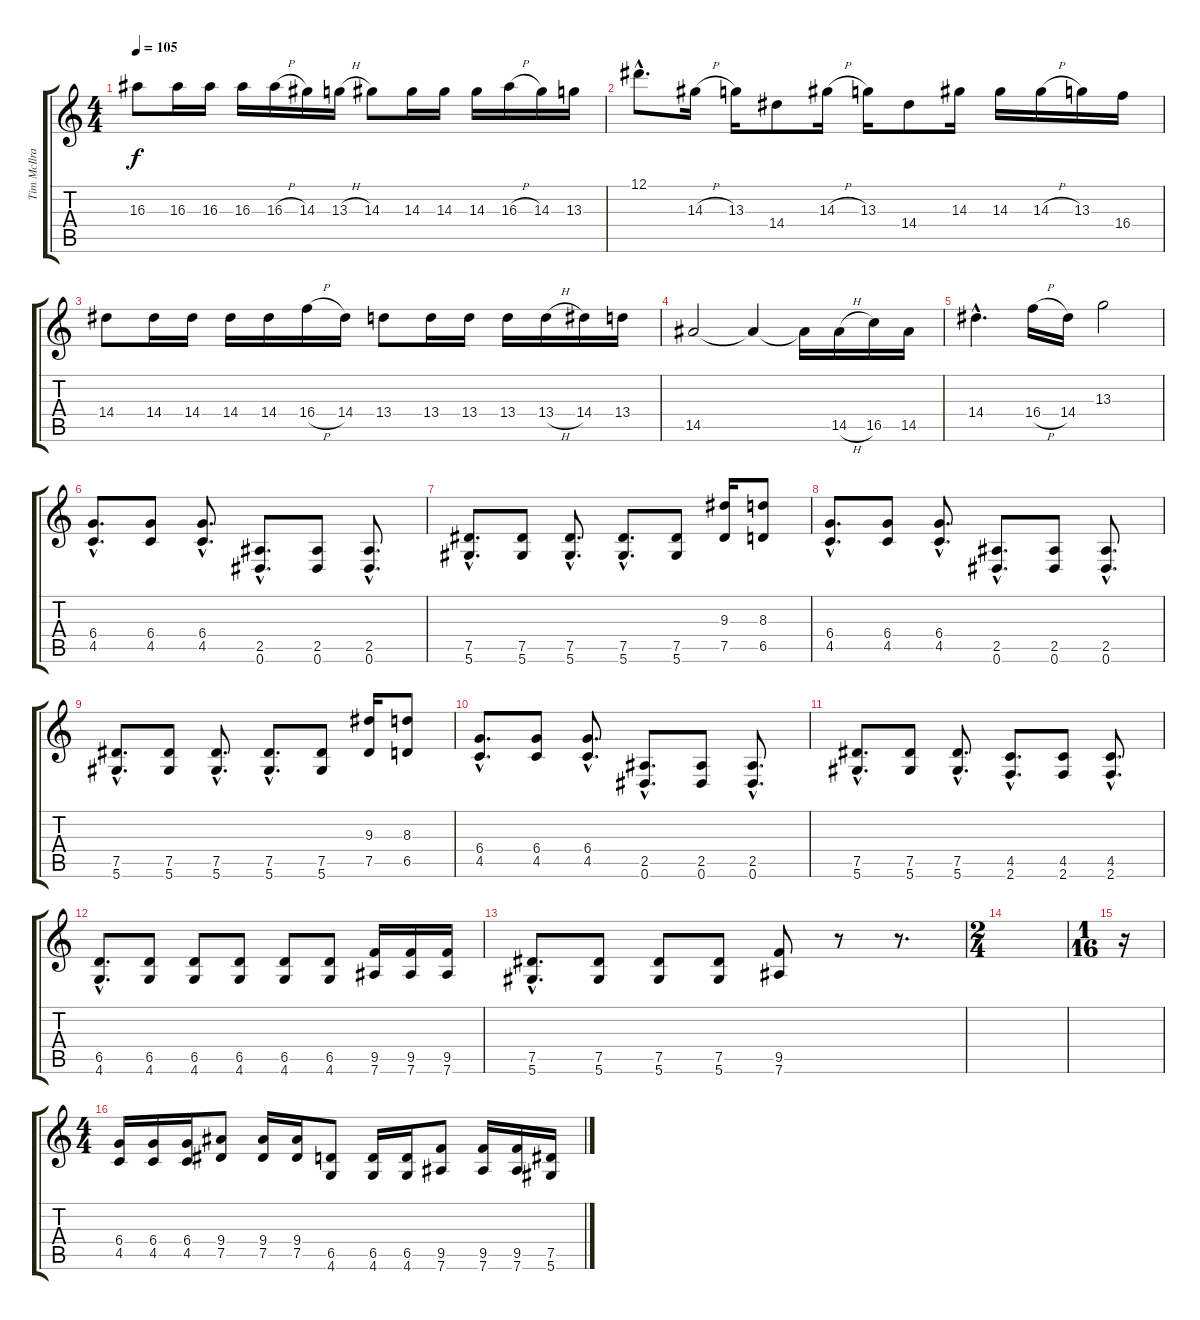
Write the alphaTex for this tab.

\track ("Tim McIlrath" "Tim McIlra") {instrument distortionguitar}
\staff {score tabs}
\tuning (Eb4 Bb3 Gb3 Db3 Ab2 Eb2) {hide}
\ts (4 4)
\tempo 105
\clef g2
\ks c
16.3.8{dy f} 16.3.16 16.3.16 16.3.16 16.3{h}.16 14.3.16 13.3{h}.16 14.3.8 14.3.16 14.3.16 14.3.16 16.3{h}.16 14.3.16 13.3.16 |
12.1{hac}.8{d} 14.3{h}.16 13.3.16 14.4.8 14.3{h}.16 13.3.16 14.4.8 14.3.16 14.3.16 14.3{h}.16 13.3.16 16.4.16 |
14.4.8 14.4.16 14.4.16 14.4.16 14.4.16 16.4{h}.16 14.4.16 13.4.8 13.4.16 13.4.16 13.4.16 13.4{h}.16 14.4.16 13.4.16 |
14.5.2 14.5{t}.4 14.5{t}.16 14.5{h}.16 16.5.16 14.5.16 |
14.4{hac}.4{d} 16.4{h}.16 14.4.16 13.3.2 |
(6.4{hac} 4.5{hac}).8{d} (6.4 4.5).8 (6.4{hac} 4.5{hac}).8{d} (2.5{hac} 0.6{hac}).8{d} (2.5 0.6).8 (2.5{hac} 0.6{hac}).8{d} |
(7.5{hac} 5.6{hac}).8{d} (7.5 5.6).8 (7.5{hac} 5.6{hac}).8{d} (7.5{hac} 5.6{hac}).8{d} (7.5 5.6).8 (9.3 7.5).16 (8.3 6.5).8 |
(6.4{hac} 4.5{hac}).8{d} (6.4 4.5).8 (6.4{hac} 4.5{hac}).8{d} (2.5{hac} 0.6{hac}).8{d} (2.5 0.6).8 (2.5{hac} 0.6{hac}).8{d} |
(7.5{hac} 5.6{hac}).8{d} (7.5 5.6).8 (7.5{hac} 5.6{hac}).8{d} (7.5{hac} 5.6{hac}).8{d} (7.5 5.6).8 (9.3 7.5).16 (8.3 6.5).8 |
(6.4{hac} 4.5{hac}).8{d} (6.4 4.5).8 (6.4{hac} 4.5{hac}).8{d} (2.5{hac} 0.6{hac}).8{d} (2.5 0.6).8 (2.5{hac} 0.6{hac}).8{d} |
(7.5{hac} 5.6{hac}).8{d} (7.5 5.6).8 (7.5{hac} 5.6{hac}).8{d} (4.5{hac} 2.6{hac}).8{d} (4.5 2.6).8 (4.5{hac} 2.6{hac}).8{d} |
(6.5{hac} 4.6{hac}).8{d} (6.5 4.6).8 (6.5 4.6).8 (6.5 4.6).8 (6.5 4.6).8 (6.5 4.6).8 (9.5 7.6).16 (9.5 7.6).16 (9.5 7.6).16 |
(7.5{hac} 5.6{hac}).8{d} (7.5 5.6).8 (7.5 5.6).8 (7.5 5.6).8 (9.5 7.6).8 r.8 r.8{d} |
\ts (2 4)
|
\ts (1 16)
r.16 |
\ts (4 4)
(6.4 4.5).16 (6.4 4.5).16 (6.4 4.5).16 (9.4 7.5).8 (9.4 7.5).16 (9.4 7.5).16 (6.5 4.6).8 (6.5 4.6).16 (6.5 4.6).16 (9.5 7.6).8 (9.5 7.6).16 (9.5 7.6).16 (7.5 5.6).16
